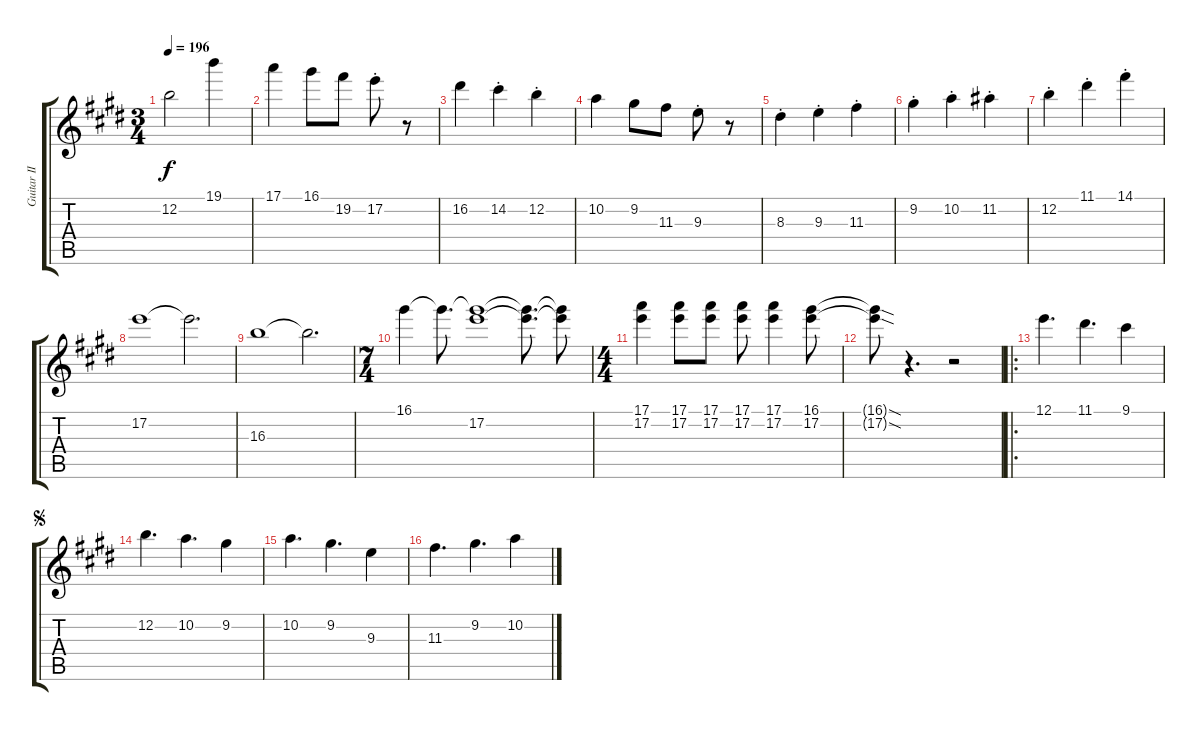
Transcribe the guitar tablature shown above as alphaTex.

\track ("Guitar II" "Guitar II") {instrument electricguitarclean}
\staff {score tabs}
\tuning (E4 B3 G3 D3 A2 E2) {hide}
\ts (3 4)
\tempo 196
\clef g2
\ks c#minor
12.2.2{dy f} 19.1.4 |
\ks e
17.1.4 16.1.8 19.2.8 17.2{st}.8 r.8 |
\ks c#minor
16.2.4 14.2{st}.4 12.2{st}.4 |
\ks e
10.2.4 9.2.8 11.3.8 9.3{st}.8 r.8 |
\ks c#minor
8.3{st}.4 9.3{st}.4 11.3{st}.4 |
\ks e
9.2{st}.4 10.2{st}.4 11.2{st}.4 |
\ks c#minor
12.2{st}.4 11.1{st}.4 14.1{st}.4 |
\ks e
17.2.1 17.2{t}.2{d} |
\ks c#minor
16.3.1 16.3{t}.2{d} |
\ts (7 4)
16.1.4 16.1{t}.8{d} (16.1{t} 17.2).1 (16.1{t} 17.2{t}).8{d} (16.1{t} 17.2{t}).8 |
\ts (4 4)
\ks e
(17.1 17.2).4 (17.1 17.2).8 (17.1 17.2).8 (17.1 17.2).8 (17.1 17.2).4 (16.1 17.2).8 |
\ks c#minor
(16.1{sod t} 17.2{sod t}).8 r.4{d} r.2 |
\ro
\ks e
12.1.4{d} 11.1.4{d} 9.1.4 |
\jump segno
\ks c#minor
12.2.4{d} 10.2.4{d} 9.2.4 |
10.2.4{d} 9.2.4{d} 9.3.4 |
11.3.4{d} 9.2.4{d} 10.2.4
